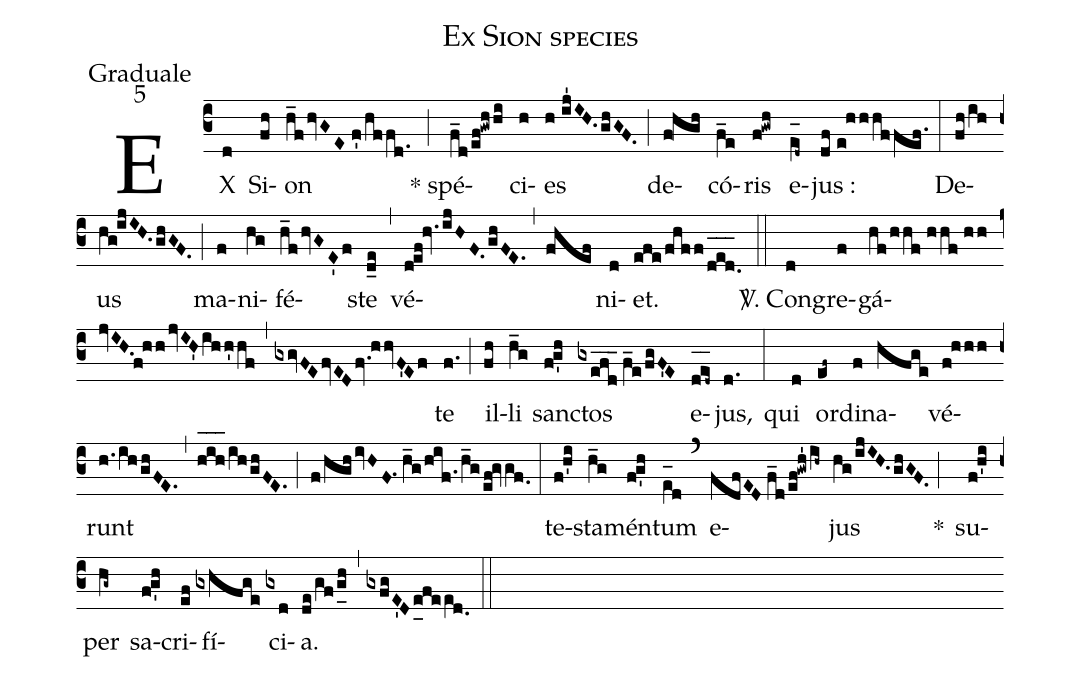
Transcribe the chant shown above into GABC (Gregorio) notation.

name:Ex Sion species;
office-part:Graduale;
mode:5;
%%
(c3) EX(d) Si(fh)on(h_fhvGE//f'/hffd.) (;) * spé(f_d/ef!gwhhi)ci(h)es(h//ij'IH.ghGF.) (;) de(f!hgh)có(f_e)ris(f!gwh) e(e_[oh:h][ll:1]d~)jus :(df//e!hhhffef.) (:) De(fh/ih)us(hg!ijIH.ghGF.) (;) ma(f)ni(hg)fé(h_fhvGE'f)ste(d_e) (,) vé(def!hv.ijHF./!ghFE.)(,)(fhef)ni(d)et.(efe/fhff/d_[oh:h]e_[oh:h]d._[oh:h]) (::) <sp>V/</sp>. Con(d)gre(f)gá(hf/hhf//hhf//hhjvIH.!f!hhjvIH'/!ihh'hf)(,)(gxgvFEfvEDfv.!hhvF'Ef)te(f.) (;) il(fh)li(h_g) san(fg'h)ctos(gxe_f_d_2//f_e/fgF'E) e(d_[oh:h]e_[oh:h]d~)jus,(d.) (:) qui(d) or(ef~)di(f)na(hfge)vé(f!hhh)runt(h./ihghFE.) (,) (h_[oh:h]i_[oh:h]h_[oh:h]/ihghFE.) (;) (f/hghivHF.1//h_g/hif.1/h_gef!gvgf.0) (:) te(f!h'i)sta(h_g)mén(fg'h)tum(e_[oh:h][ll:1]d) (`) e(fdfED//f_d/ef!gwh'/ih~)jus(hg/ijIH.ghGF.) <clear>*(;) su(f!h'i)per(hg~) sa(fg'h)cri(ef)fí(gxhfge)<nlba>ci(gxd)a.</nlba>(de/gf/g_[uh:l]h) (,) (gxfgE'De_[uh:l]fee[ll:1]d.0) (::)
